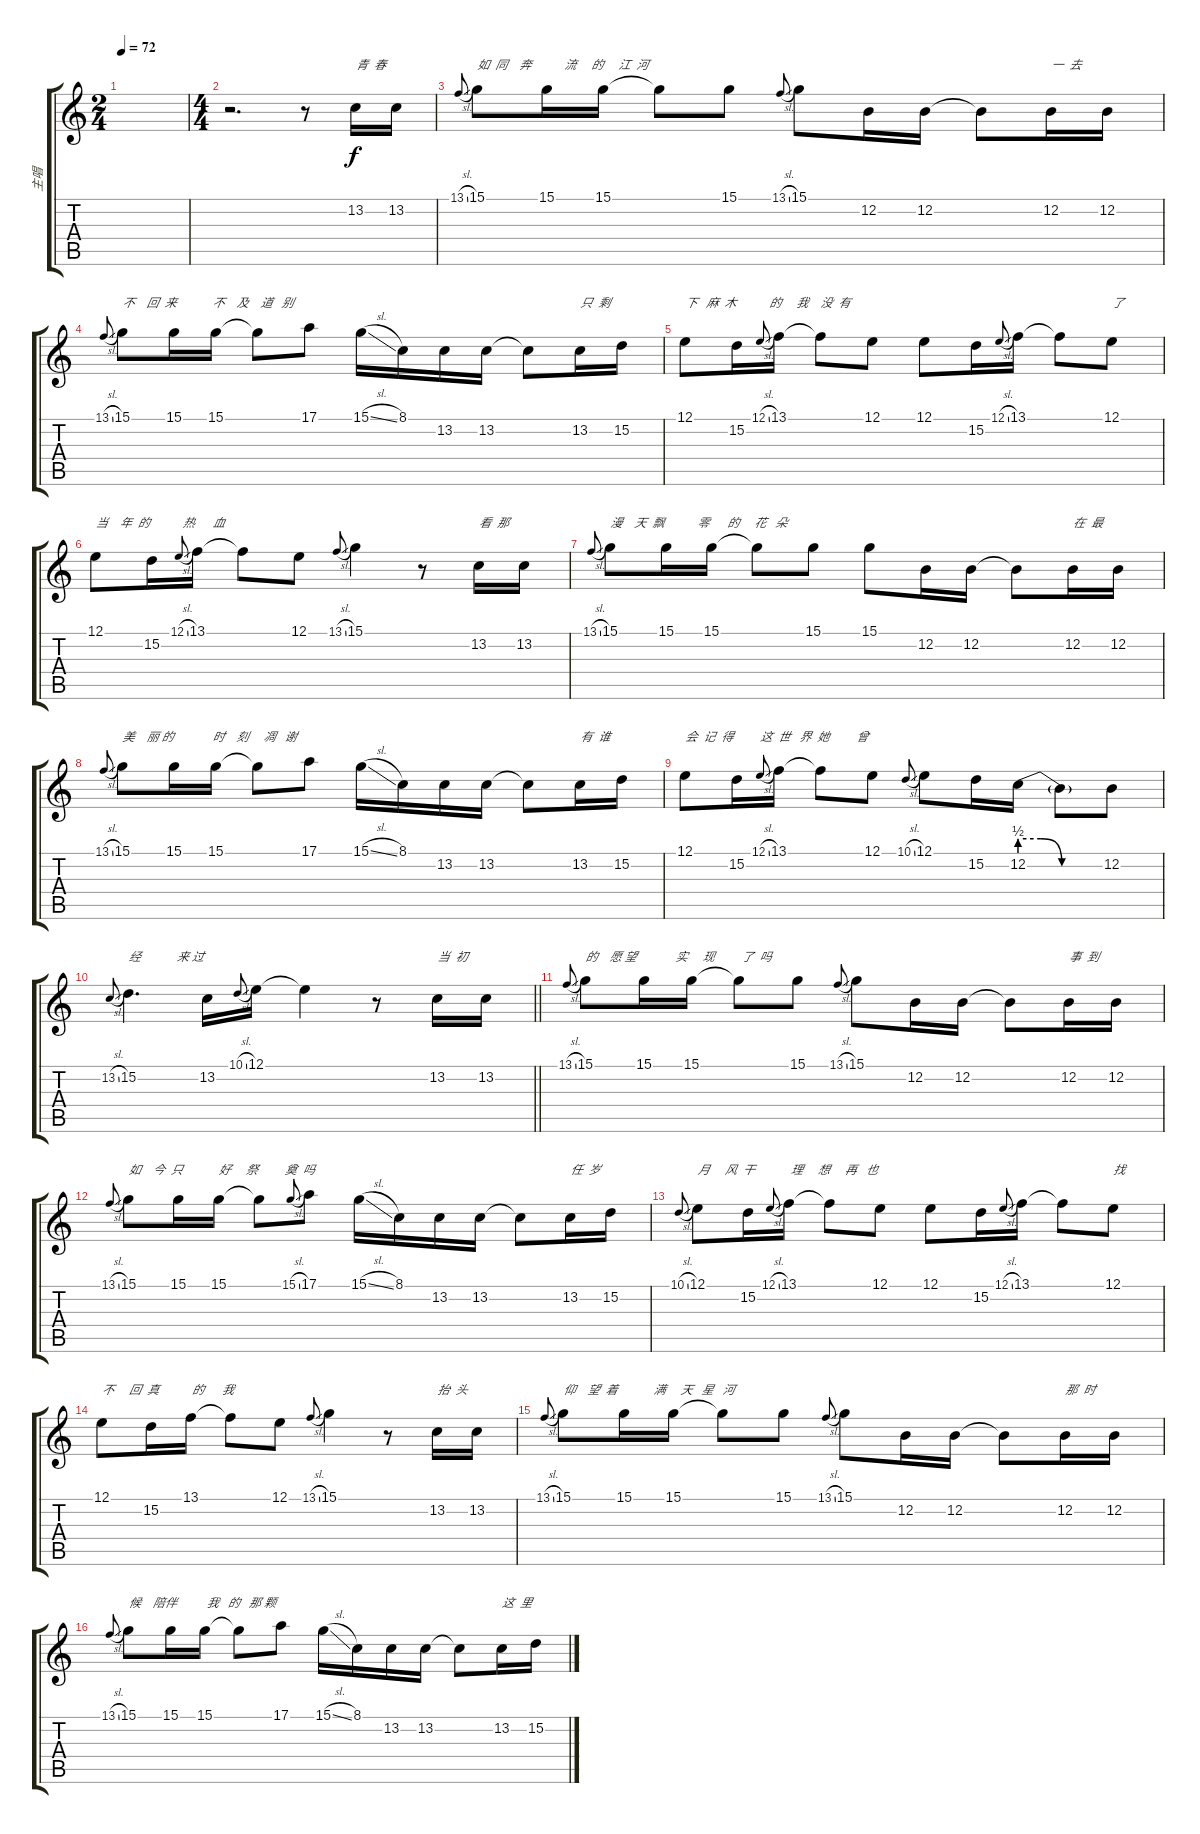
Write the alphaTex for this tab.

\track ("主唱" "主唱") {instrument harmonica}
\staff {score tabs}
\tuning (E4 B3 G3 D3 A2 E2) {hide}
\ts (2 4)
\tempo 72
\clef g2
\ks c
|
\ts (4 4)
r.2{d} r.8 13.2.16{txt "青  春"} 13.2.16 |
13.1{sl}.8{gr onbeat} 15.1.8{txt "如  同    奔           流     的     江  河"} 15.1.16 15.1.16 15.1{t}.8 15.1.8 13.1{sl}.8{gr onbeat} 15.1.8 12.2.16 12.2.16 12.2{t}.8 12.2.16{txt "一  去"} 12.2.16 |
13.1{sl}.8{gr onbeat} 15.1.8{txt "不    回  来            不    及    道   别"} 15.1.16 15.1.16 15.1{t}.8 17.1.8 15.1{sl}.16 8.1.16 13.2.16 13.2.16 13.2{t}.8 13.2.16{txt "只  剩"} 15.2.16 |
12.1.8{txt "下   麻  木           的     我    没  有     "} 15.2.16 12.1{sl}.8{gr onbeat} 13.1.16 13.1{t}.8 12.1.8 12.1.8 15.2.16 12.1{sl}.8{gr onbeat} 13.1.16 13.1{t}.8 12.1.8{txt "了"} |
12.1.8{txt "当    年  的           热      血"} 15.2.16 12.1{sl}.8{gr onbeat} 13.1.16 13.1{t}.8 12.1.8 13.1{sl}.8{gr onbeat} 15.1.4 r.8 13.2.16{txt "看  那"} 13.2.16 |
13.1{sl}.8{gr onbeat} 15.1.8{txt "漫    天  飘           零      的     花   朵"} 15.1.16 15.1.16 15.1{t}.8 15.1.8 15.1.8 12.2.16 12.2.16 12.2{t}.8 12.2.16{txt "在  最"} 12.2.16 |
13.1{sl}.8{gr onbeat} 15.1.8{txt "美    丽 的             时    刻     凋   谢"} 15.1.16 15.1.16 15.1{t}.8 17.1.8 15.1{sl}.16 8.1.16 13.2.16 13.2.16 13.2{t}.8 13.2.16{txt "有  谁"} 15.2.16 |
12.1.8{txt "会  记  得         这  世   界  她         曾"} 15.2.16 12.1{sl}.8{gr onbeat} 13.1.16 13.1{t}.8 12.1.8 10.1{sl}.8{gr onbeat} 12.1.8 15.2.16 12.2{be (custom 0 2 15 2 30 0 60 0)}.16 12.2{t}.8 12.2.8 |
\barLineRight lightlight
13.2{sl}.8{gr onbeat} 15.2.4{d txt "经            来 过"} 13.2.16 10.1{sl}.8{gr onbeat} 12.1.16 12.1{t}.4 r.8 13.2.16{txt "当  初"} 13.2.16 |
13.1{sl}.8{gr onbeat} 15.1.8{txt "的    愿 望             实     现         了  吗"} 15.1.16 15.1.16 15.1{t}.8 15.1.8 13.1{sl}.8{gr onbeat} 15.1.8 12.2.16 12.2.16 12.2{t}.8 12.2.16{txt "事  到"} 12.2.16 |
13.1{sl}.8{gr onbeat} 15.1.8{txt "如    今  只            好     祭         奠  吗"} 15.1.16 15.1.16 15.1{t}.8 15.1{sl}.8{gr onbeat} 17.1.8 15.1{sl}.16 8.1.16 13.2.16 13.2.16 13.2{t}.8 13.2.16{txt "任  岁"} 15.2.16 |
10.1{sl}.8{gr onbeat} 12.1.8{txt "月     风  干            理     想     再   也    "} 15.2.16 12.1{sl}.8{gr onbeat} 13.1.16 13.1{t}.8 12.1.8 12.1.8 15.2.16 12.1{sl}.8{gr onbeat} 13.1.16 13.1{t}.8 12.1.8{txt "找"} |
12.1.8{txt "不     回  真           的      我"} 15.2.16 13.1.16 13.1{t}.8 12.1.8 13.1{sl}.8{gr onbeat} 15.1.4 r.8 13.2.16{txt "抬  头"} 13.2.16 |
13.1{sl}.8{gr onbeat} 15.1.8{txt "仰    望  着            满     天   星   河"} 15.1.16 15.1.16 15.1{t}.8 15.1.8 13.1{sl}.8{gr onbeat} 15.1.8 12.2.16 12.2.16 12.2{t}.8 12.2.16{txt "那  时"} 12.2.16 |
13.1{sl}.8{gr onbeat} 15.1.8{txt "候    陪伴          我   的   那 颗"} 15.1.16 15.1.16 15.1{t}.8 17.1.8 15.1{sl}.16 8.1.16 13.2.16 13.2.16 13.2{t}.8 13.2.16{txt "这  里"} 15.2.16
